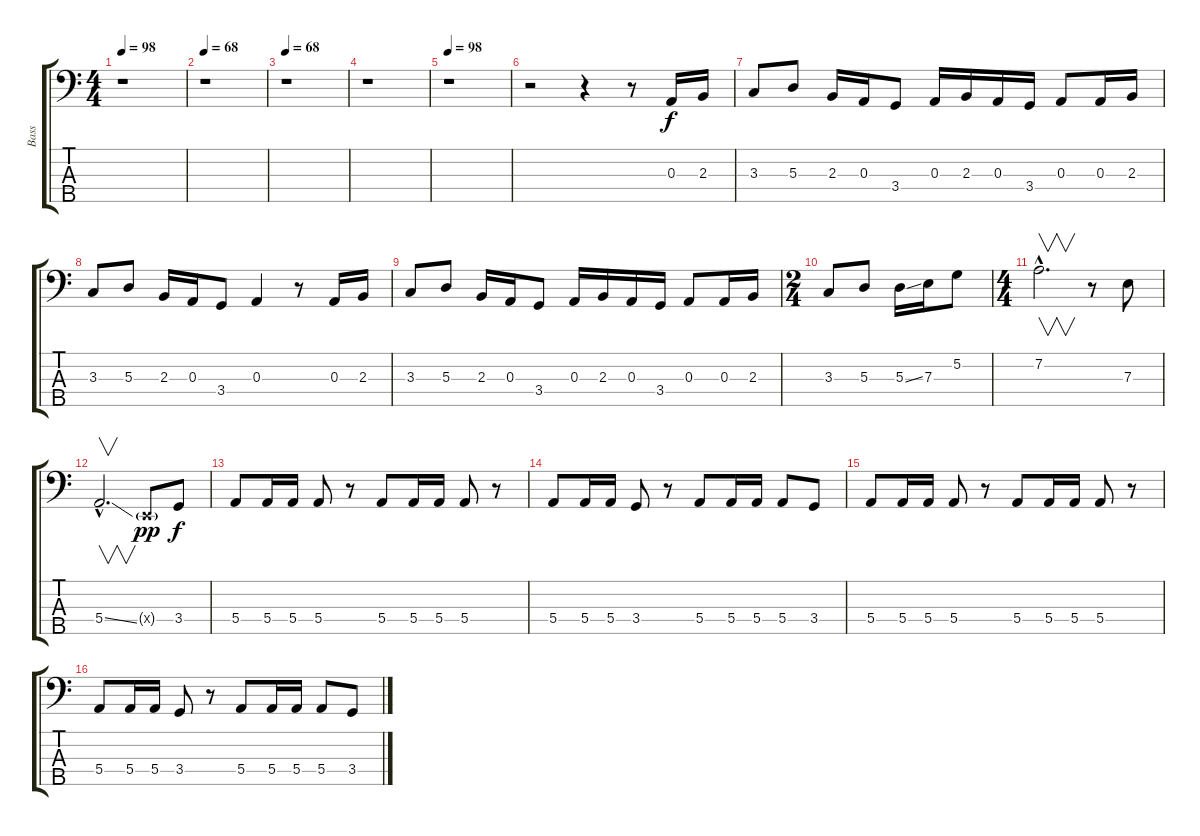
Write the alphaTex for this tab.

\track ("Bass" "Bass") {instrument electricbassfinger}
\staff {score tabs}
\tuning (G2 D2 A1 E1 B0) {hide}
\ts (4 4)
\tempo 98
\tempo 68
\tempo 98
\clef f4
\ks c
r.1{dy f instrument electricbassfinger} |
\tempo 68
r.1 |
\tempo 68
r.1 |
r.1 |
\tempo 98
r.1 |
r.2 r.4 r.8 0.3.16 2.3.16 |
3.3.8 5.3.8 2.3.16 0.3.16 3.4.8 0.3.16 2.3.16 0.3.16 3.4.16 0.3.8 0.3.16 2.3.16 |
3.3.8 5.3.8 2.3.16 0.3.16 3.4.8 0.3.4 r.8 0.3.16 2.3.16 |
3.3.8 5.3.8 2.3.16 0.3.16 3.4.8 0.3.16 2.3.16 0.3.16 3.4.16 0.3.8 0.3.16 2.3.16 |
\ts (2 4)
3.3.8 5.3.8 5.3{ss}.16 7.3.16 5.2.8 |
\ts (4 4)
7.2{hac}.2{v d} r.8 7.3.8 |
5.4{ss hac}.2{v d} 0.4{g x}.8{dy pp} 3.4.8{dy f} |
5.4.8 5.4.16 5.4.16 5.4.8 r.8 5.4.8 5.4.16 5.4.16 5.4.8 r.8 |
5.4.8 5.4.16 5.4.16 3.4.8 r.8 5.4.8 5.4.16 5.4.16 5.4.8 3.4.8 |
5.4.8 5.4.16 5.4.16 5.4.8 r.8 5.4.8 5.4.16 5.4.16 5.4.8 r.8 |
5.4.8 5.4.16 5.4.16 3.4.8 r.8 5.4.8 5.4.16 5.4.16 5.4.8 3.4.8
